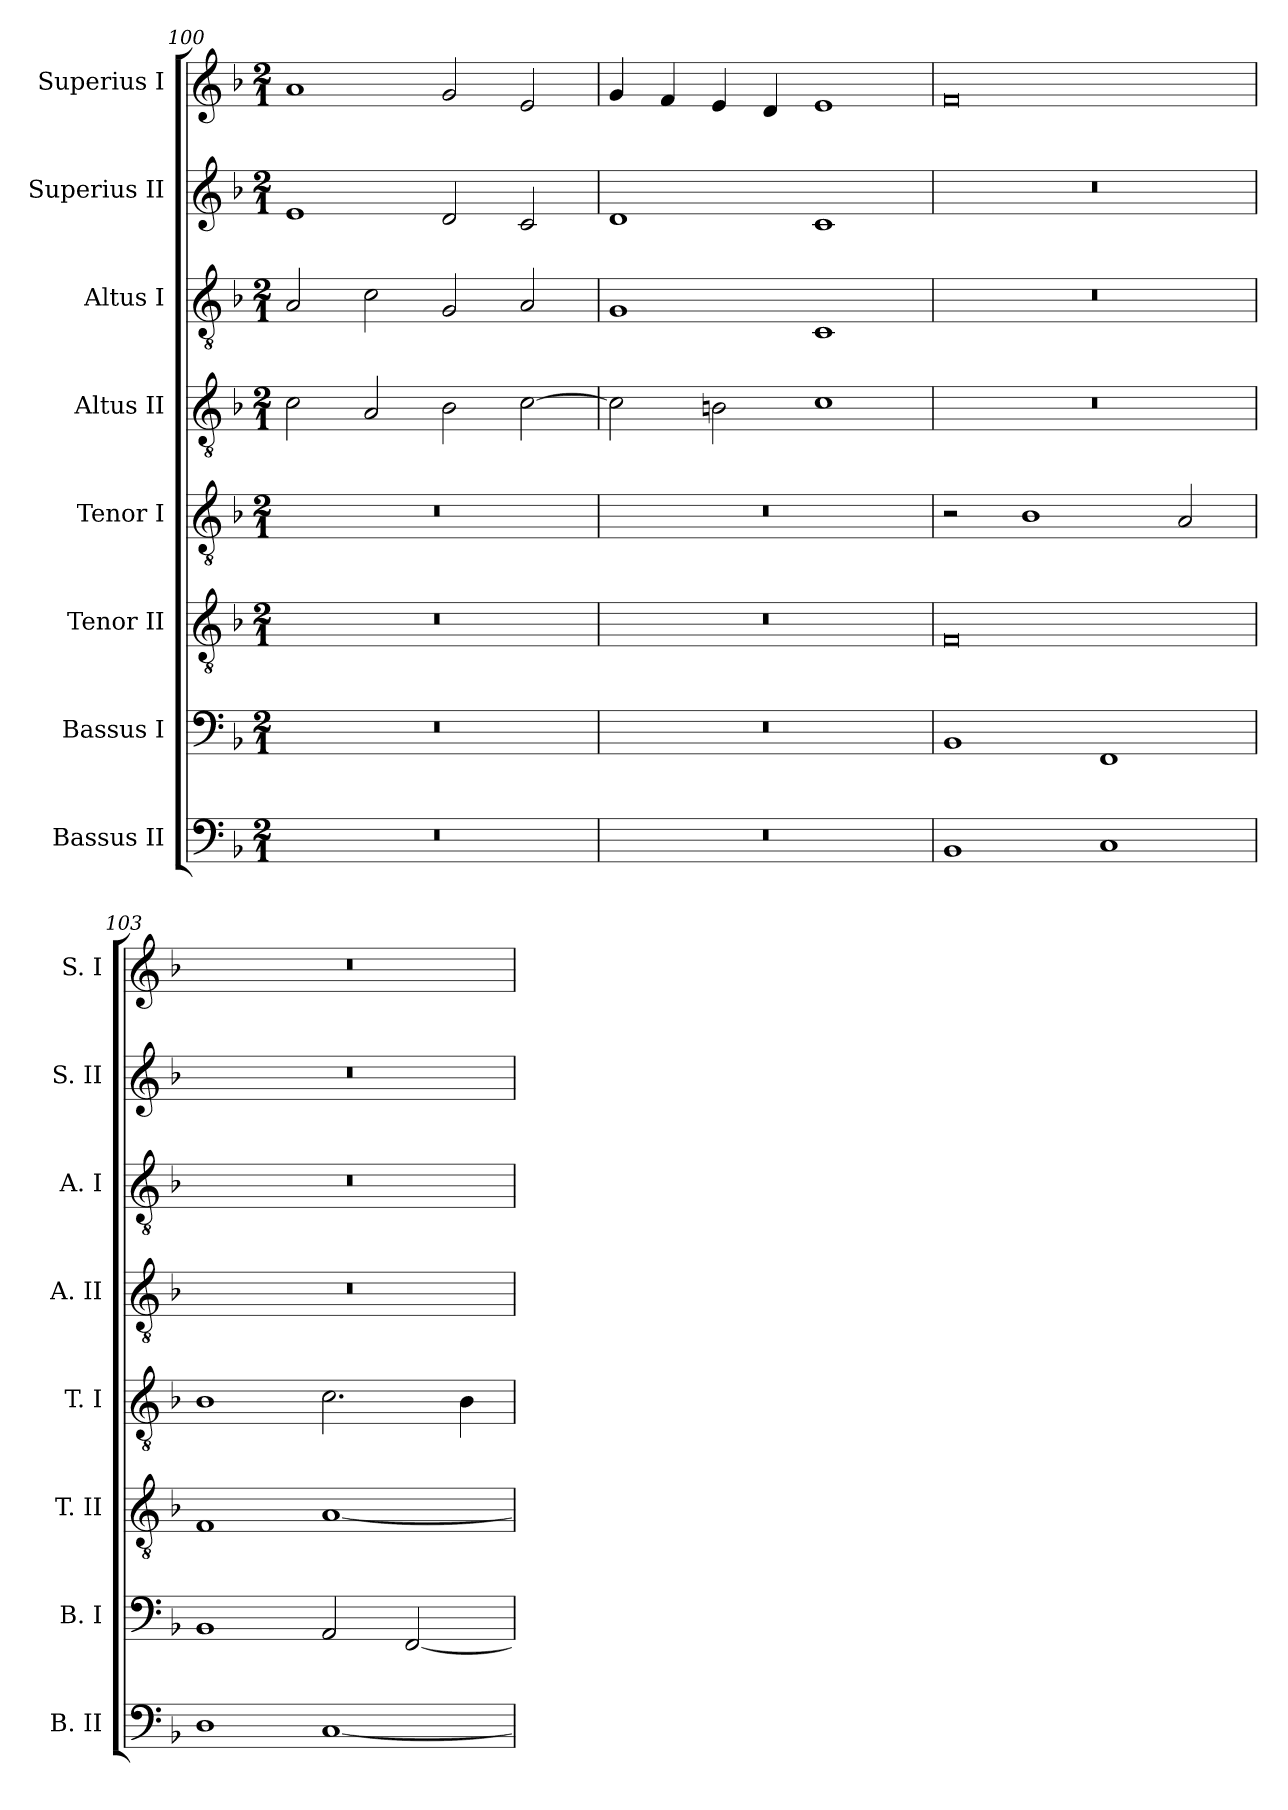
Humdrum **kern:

**kern	**kern	**kern	**kern	**kern	**kern	**kern	**kern
*part8	*part7	*part6	*part5	*part4	*part3	*part2	*part1
*staff8	*staff7	*staff6	*staff5	*staff4	*staff3	*staff2	*staff1
*I"Bassus II	*I"Bassus I	*I"Tenor II	*I"Tenor I	*I"Altus II	*I"Altus I	*I"Superius II	*I"Superius I
*I'B. II	*I'B. I	*I'T. II	*I'T. I	*I'A. II	*I'A. I	*I'S. II	*I'S. I
*clefF4	*clefF4	*clefGv2	*clefGv2	*clefGv2	*clefGv2	*clefG2	*clefG2
*k[b-]	*k[b-]	*k[b-]	*k[b-]	*k[b-]	*k[b-]	*k[b-]	*k[b-]
*F:	*F:	*F:	*F:	*F:	*F:	*F:	*F:
*M2/1	*M2/1	*M2/1	*M2/1	*M2/1	*M2/1	*M2/1	*M2/1
=100	=100	=100	=100	=100	=100	=100	=100
0r	0r	0r	0r	2c	2A	1e	1a
.	.	.	.	2A	2c	.	.
.	.	.	.	2B-	2G	2d	2g
.	.	.	.	[2c	2A	2c	2e
=101	=101	=101	=101	=101	=101	=101	=101
0r	0r	0r	0r	2c]	1G	1d	4g
.	.	.	.	.	.	.	4f
.	.	.	.	2Bn	.	.	4e
.	.	.	.	.	.	.	4d
.	.	.	.	1c	1C	1c	1e
=102	=102	=102	=102	=102	=102	=102	=102
1BB-	1BB-	0F	2r	0r	0r	0r	0f
.	.	.	1B-	.	.	.	.
1C	1FF	.	.	.	.	.	.
.	.	.	2A	.	.	.	.
=103	=103	=103	=103	=103	=103	=103	=103
1D	1BB-	1F	1B-	0r	0r	0r	0r
[1C	2AA	[1A	2.c	.	.	.	.
.	[2FF	.	.	.	.	.	.
.	.	.	4B-	.	.	.	.
=	=	=	=	=	=	=	=
*-	*-	*-	*-	*-	*-	*-	*-
